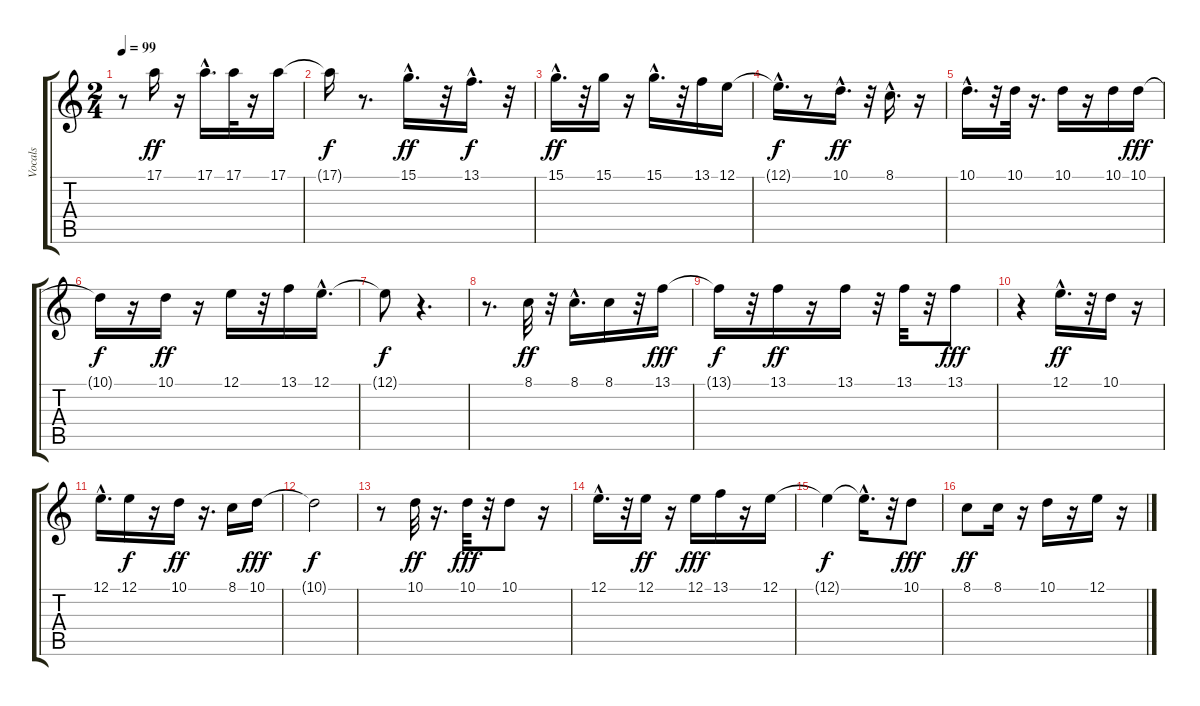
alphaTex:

\track ("Vocals" "Vocals") {instrument harmonica}
\staff {score tabs}
\tuning (E4 B3 G3 D3 A2 E2) {hide}
\ts (2 4)
\tempo 99
\clef g2
\ks c
r.8{dy fff} 17.1.16{dy ff} r.16 17.1{hac}.16{d} 17.1.32 r.16 17.1.16 |
17.1{t}.16{dy f} r.8{d} 15.1{hac}.16{d dy ff} r.32 13.1{hac}.16{d dy f} r.32 |
15.1{hac}.16{d dy ff} r.32 15.1.16 r.16 15.1{hac}.16{d} r.32 13.1.16 12.1.16 |
12.1{hac t}.16{d dy f} r.8 10.1{hac}.16{d dy ff} r.32 8.1{hac}.16{d} r.16 |
10.1{hac}.16{d} r.32 10.1.32 r.16{d} 10.1.16 r.16 10.1.16 10.1.16{dy fff} |
10.1{t}.16{dy f} r.16 10.1.16{dy ff} r.16 12.1.16 r.32 13.1.16 12.1{hac}.16{d} |
12.1{t}.8{dy f} r.4{d} |
r.8{d} 8.1.32{dy ff} r.32 8.1{hac}.16{d} 8.1.16 r.32 13.1.16{dy fff} |
13.1{t}.16{dy f} r.32 13.1.16{dy ff} r.16 13.1.16 r.32 13.1.32 r.32 13.1.8{dy fff} |
r.4 12.1{hac}.16{d dy ff} r.32 10.1.16 r.16 |
12.1{hac}.16{d} 12.1.16{dy f} r.16 10.1.16{dy ff} r.16{d} 8.1.16 10.1.16{dy fff} |
10.1{t}.2{dy f} |
r.8 10.1.32{dy ff} r.16{d} 10.1.32{dy fff} r.32 10.1.8 r.16 |
12.1{hac}.16{d} r.32 12.1.16{dy ff} r.16 12.1.16{dy fff} 13.1.16 r.16 12.1.16 |
12.1{t}.4{dy f} 12.1{hac t}.16{d} r.32 10.1.8{dy fff} |
8.1.8{dy ff} 8.1.16 r.16 10.1.16 r.16 12.1.16 r.16
